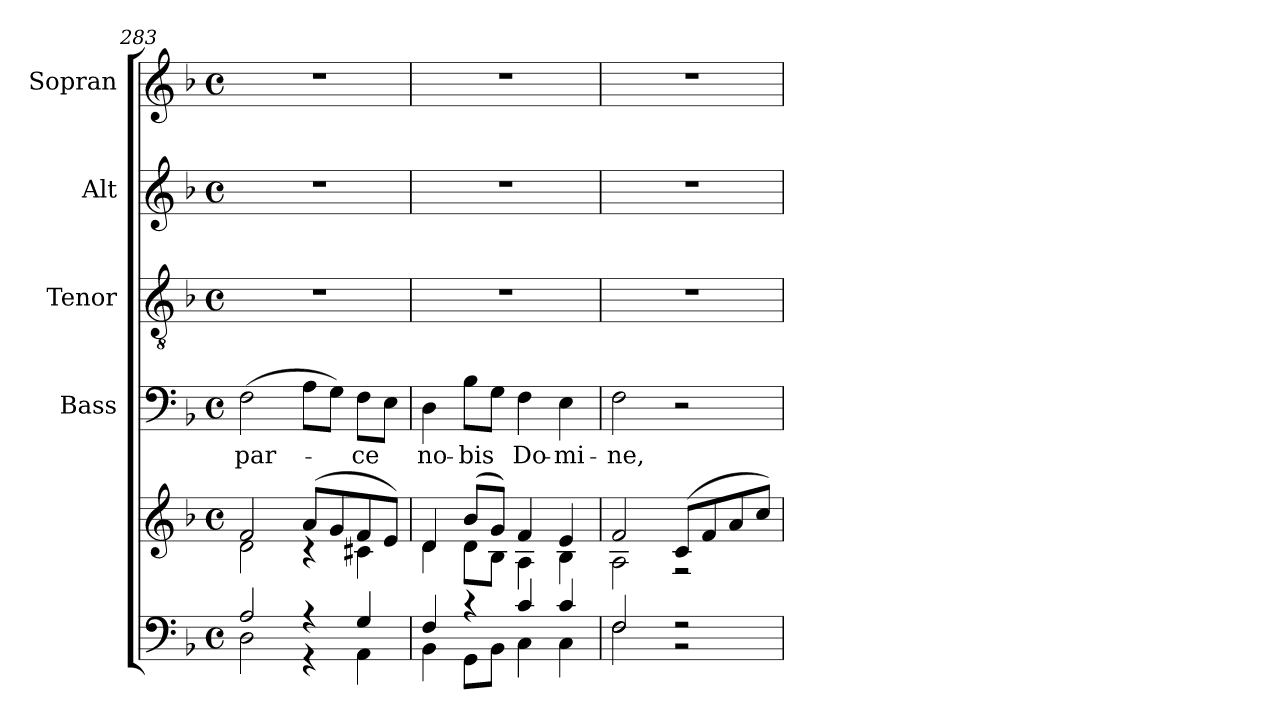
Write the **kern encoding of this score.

**kern	**kern	**kern	**text	**kern	**kern	**kern
*part5	*part5	*part4	*part4	*part3	*part2	*part1
*staff6	*staff5	*staff4	*staff4	*staff3	*staff2	*staff1
*	*	*I"Bass	*	*I"Tenor	*I"Alt	*I"Sopran
*	*	*I'B.	*	*I'T.	*I'A.	*I'S.
*clefF4	*clefG2	*clefF4	*	*clefGv2	*clefG2	*clefG2
*k[b-]	*k[b-]	*k[b-]	*	*k[b-]	*k[b-]	*k[b-]
*F:	*F:	*F:	*	*F:	*F:	*F:
*M4/4	*M4/4	*M4/4	*	*M4/4	*M4/4	*M4/4
*met(c)	*met(c)	*met(c)	*	*met(c)	*met(c)	*met(c)
=283	=283	=283	=283	=283	=283	=283
*^	*^	*	*	*	*	*
!	!	!	!	!	!LO:LY:b	!	!	!
2A/	2D\	2f/	2d\	(>2F\	par-	1r	1r	1r
4r	4r	(>8a/L	4rc	8A\L	.	.	.	.
.	.	8g/	.	8G\J)	.	.	.	.
!	!	!	!	!	!LO:LY:b	!	!	!
4G/	4AA\	8f/	4c#X\	8F\L	-ce	.	.	.
.	.	8e/J)	.	8E\J	.	.	.	.
=284	=284	=284	=284	=284	=284	=284	=284	=284
!	!	!	!	!	!LO:LY:b	!	!	!
4F/	4BB-\	4d/	4d\	4D\	no-	1r	1r	1r
!	!	!	!	!	!LO:LY:b	!	!	!
4rc	8GG\L	(>8b-/L	8d\L	8B-\L	-bis	.	.	.
.	8BB-\J	8g/J)	8B-\J	8G\J	.	.	.	.
!	!	!	!	!	!LO:LY:b	!	!	!
4c/	4C\	4f/	4A\	4F\	Do-	.	.	.
!	!	!	!	!	!LO:LY:b	!	!	!
4c/	4C\	4e/	4B-\	4E\	-mi-	.	.	.
=285	=285	=285	=285	=285	=285	=285	=285	=285
!	!	!	!	!	!LO:LY:b	!	!	!
2F/	2F\	2f/	2A\	2F\	-ne,	1r	1r	1r
2r	2r	(>8c/L	2rG	2r	.	.	.	.
.	.	8f/	.	.	.	.	.	.
.	.	8a/	.	.	.	.	.	.
.	.	8cc/J)	.	.	.	.	.	.
*v	*v	*	*	*	*	*	*	*
*	*v	*v	*	*	*	*	*
=	=	=	=	=	=	=
*-	*-	*-	*-	*-	*-	*-
